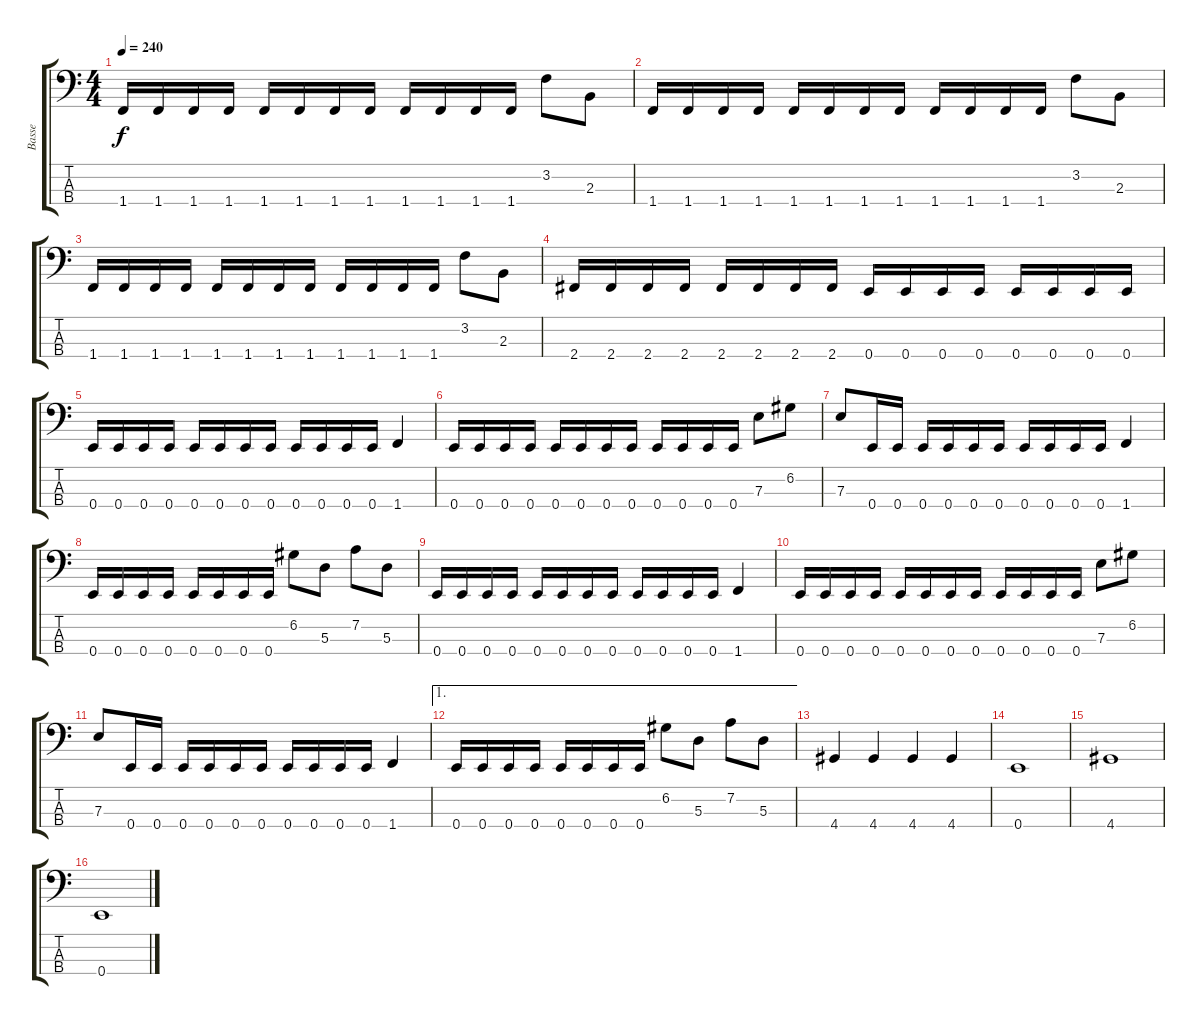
\track ("Basse" "Basse") {instrument electricbasspick}
\staff {score tabs}
\tuning (G2 D2 A1 E1) {hide}
\ts (4 4)
\tempo 240
\clef f4
\ks c
1.4.16{dy f} 1.4.16 1.4.16 1.4.16 1.4.16 1.4.16 1.4.16 1.4.16 1.4.16 1.4.16 1.4.16 1.4.16 3.2.8 2.3.8 |
1.4.16 1.4.16 1.4.16 1.4.16 1.4.16 1.4.16 1.4.16 1.4.16 1.4.16 1.4.16 1.4.16 1.4.16 3.2.8 2.3.8 |
1.4.16 1.4.16 1.4.16 1.4.16 1.4.16 1.4.16 1.4.16 1.4.16 1.4.16 1.4.16 1.4.16 1.4.16 3.2.8 2.3.8 |
2.4.16 2.4.16 2.4.16 2.4.16 2.4.16 2.4.16 2.4.16 2.4.16 0.4.16 0.4.16 0.4.16 0.4.16 0.4.16 0.4.16 0.4.16 0.4.16 |
0.4.16 0.4.16 0.4.16 0.4.16 0.4.16 0.4.16 0.4.16 0.4.16 0.4.16 0.4.16 0.4.16 0.4.16 1.4.4 |
0.4.16 0.4.16 0.4.16 0.4.16 0.4.16 0.4.16 0.4.16 0.4.16 0.4.16 0.4.16 0.4.16 0.4.16 7.3.8 6.2.8 |
7.3.8 0.4.16 0.4.16 0.4.16 0.4.16 0.4.16 0.4.16 0.4.16 0.4.16 0.4.16 0.4.16 1.4.4 |
0.4.16 0.4.16 0.4.16 0.4.16 0.4.16 0.4.16 0.4.16 0.4.16 6.2.8 5.3.8 7.2.8 5.3.8 |
0.4.16 0.4.16 0.4.16 0.4.16 0.4.16 0.4.16 0.4.16 0.4.16 0.4.16 0.4.16 0.4.16 0.4.16 1.4.4 |
0.4.16 0.4.16 0.4.16 0.4.16 0.4.16 0.4.16 0.4.16 0.4.16 0.4.16 0.4.16 0.4.16 0.4.16 7.3.8 6.2.8 |
7.3.8 0.4.16 0.4.16 0.4.16 0.4.16 0.4.16 0.4.16 0.4.16 0.4.16 0.4.16 0.4.16 1.4.4 |
\ae 1
0.4.16 0.4.16 0.4.16 0.4.16 0.4.16 0.4.16 0.4.16 0.4.16 6.2.8 5.3.8 7.2.8 5.3.8 |
4.4.4 4.4.4 4.4.4 4.4.4 |
0.4.1 |
4.4.1 |
0.4.1
